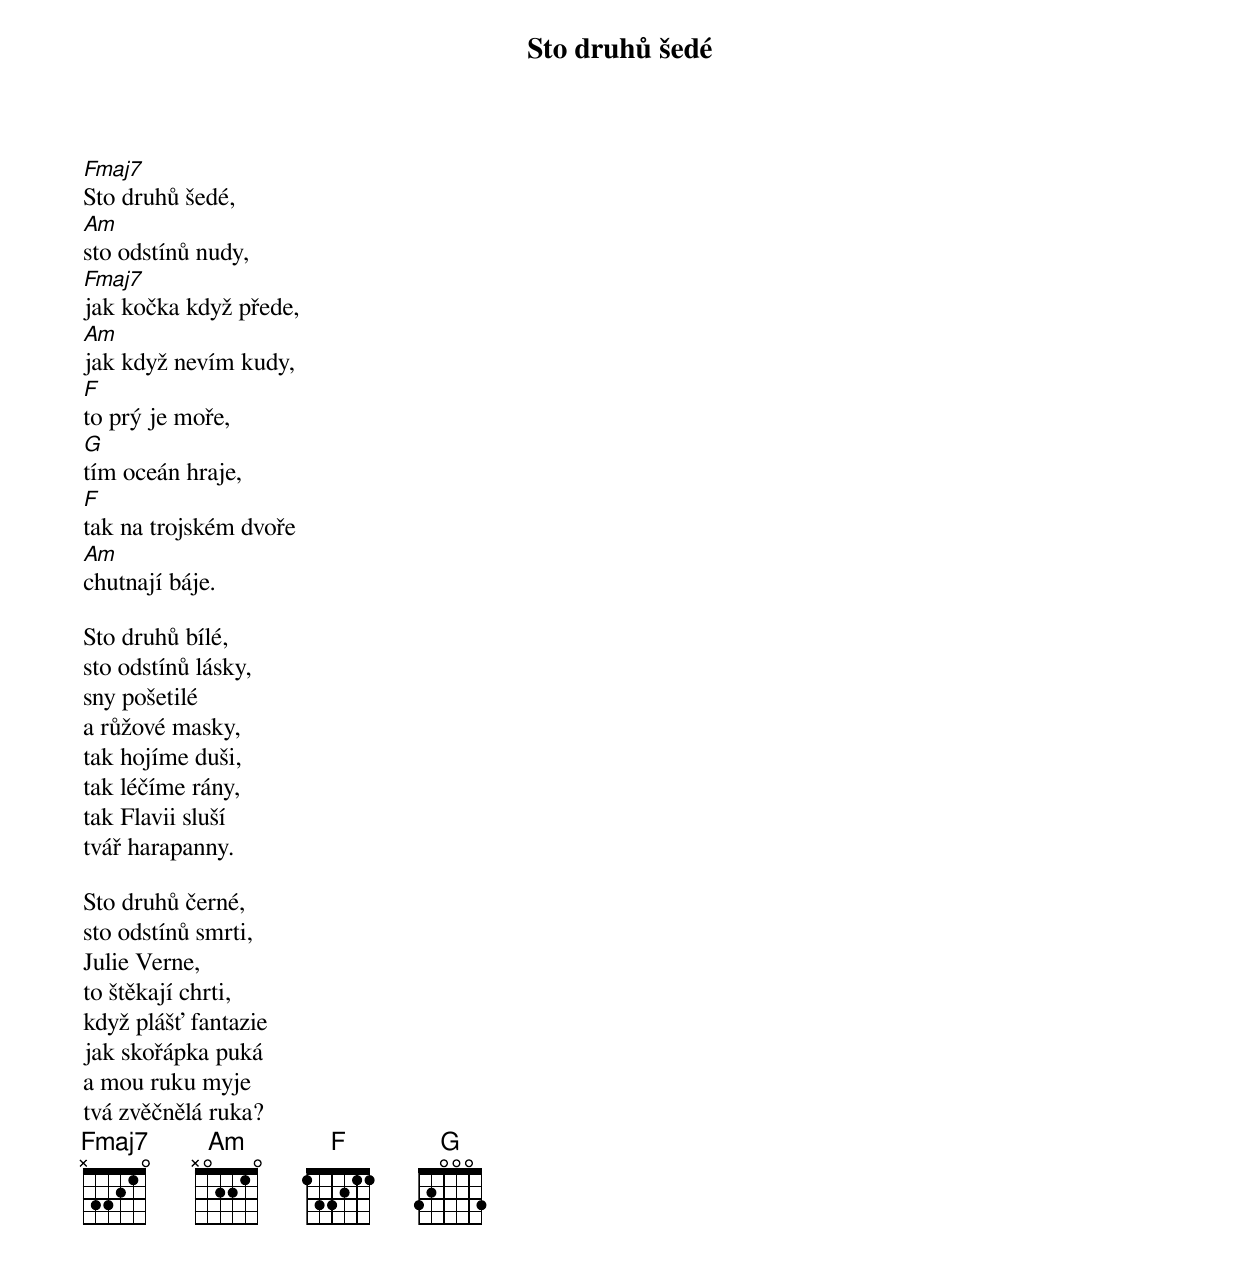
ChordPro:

{title: Sto druhů šedé}

[Fmaj7]Sto druhů šedé,
[Am]sto odstínů nudy,
[Fmaj7]jak kočka když přede,
[Am]jak když nevím kudy,
[F]to prý je moře,
[G]tím oceán hraje,
[F]tak na trojském dvoře
[Am]chutnají báje.

Sto druhů bílé,
sto odstínů lásky,
sny pošetilé
a růžové masky,
tak hojíme duši,
tak léčíme rány,
tak Flavii sluší
tvář harapanny.

Sto druhů černé,
sto odstínů smrti,
Julie Verne,
to štěkají chrti,
když plášť fantazie
jak skořápka puká
a mou ruku myje
tvá zvěčnělá ruka?
